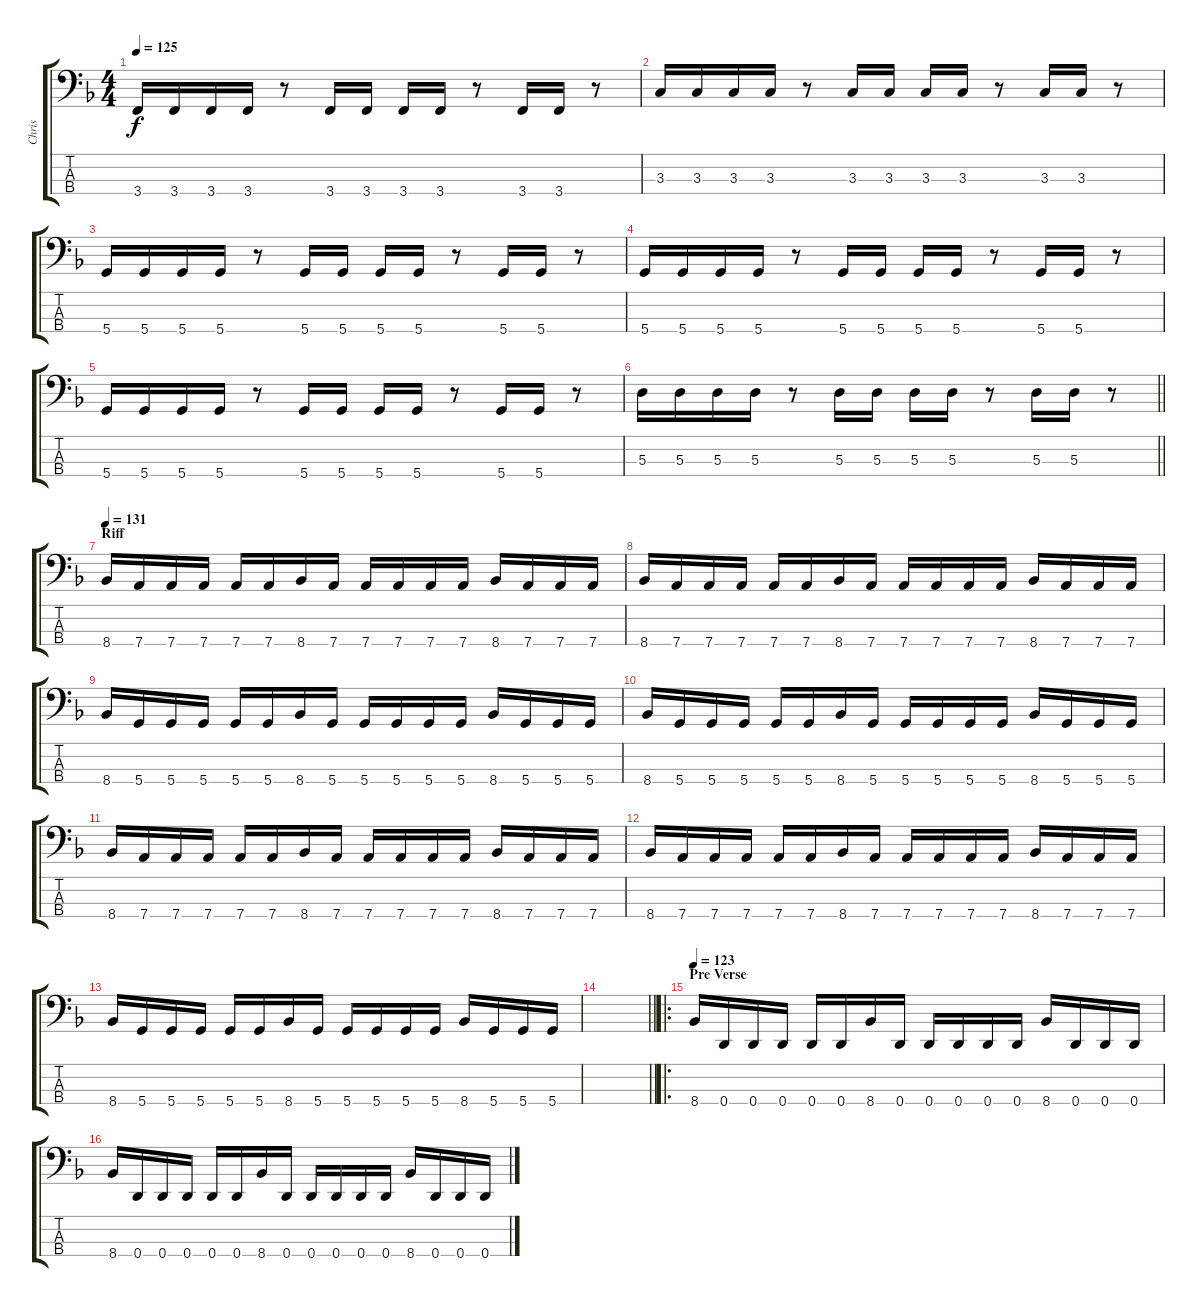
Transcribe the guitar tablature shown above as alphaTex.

\track ("Chris" "Chris") {instrument electricbassfinger}
\staff {score tabs}
\tuning (G2 D2 A1 D1) {hide}
\ts (4 4)
\tempo 125
\clef f4
\ks f
3.4.16{dy f} 3.4.16 3.4.16 3.4.16 r.8 3.4.16 3.4.16 3.4.16 3.4.16 r.8 3.4.16 3.4.16 r.8 |
3.3.16 3.3.16 3.3.16 3.3.16 r.8 3.3.16 3.3.16 3.3.16 3.3.16 r.8 3.3.16 3.3.16 r.8 |
5.4.16 5.4.16 5.4.16 5.4.16 r.8 5.4.16 5.4.16 5.4.16 5.4.16 r.8 5.4.16 5.4.16 r.8 |
5.4.16 5.4.16 5.4.16 5.4.16 r.8 5.4.16 5.4.16 5.4.16 5.4.16 r.8 5.4.16 5.4.16 r.8 |
5.4.16 5.4.16 5.4.16 5.4.16 r.8 5.4.16 5.4.16 5.4.16 5.4.16 r.8 5.4.16 5.4.16 r.8 |
\barLineRight lightlight
5.3.16 5.3.16 5.3.16 5.3.16 r.8 5.3.16 5.3.16 5.3.16 5.3.16 r.8 5.3.16 5.3.16 r.8 |
\section ("" "Riff")
\tempo 131
8.4.16 7.4.16 7.4.16 7.4.16 7.4.16 7.4.16 8.4.16 7.4.16 7.4.16 7.4.16 7.4.16 7.4.16 8.4.16 7.4.16 7.4.16 7.4.16 |
8.4.16 7.4.16 7.4.16 7.4.16 7.4.16 7.4.16 8.4.16 7.4.16 7.4.16 7.4.16 7.4.16 7.4.16 8.4.16 7.4.16 7.4.16 7.4.16 |
8.4.16 5.4.16 5.4.16 5.4.16 5.4.16 5.4.16 8.4.16 5.4.16 5.4.16 5.4.16 5.4.16 5.4.16 8.4.16 5.4.16 5.4.16 5.4.16 |
8.4.16 5.4.16 5.4.16 5.4.16 5.4.16 5.4.16 8.4.16 5.4.16 5.4.16 5.4.16 5.4.16 5.4.16 8.4.16 5.4.16 5.4.16 5.4.16 |
8.4.16 7.4.16 7.4.16 7.4.16 7.4.16 7.4.16 8.4.16 7.4.16 7.4.16 7.4.16 7.4.16 7.4.16 8.4.16 7.4.16 7.4.16 7.4.16 |
8.4.16 7.4.16 7.4.16 7.4.16 7.4.16 7.4.16 8.4.16 7.4.16 7.4.16 7.4.16 7.4.16 7.4.16 8.4.16 7.4.16 7.4.16 7.4.16 |
8.4.16 5.4.16 5.4.16 5.4.16 5.4.16 5.4.16 8.4.16 5.4.16 5.4.16 5.4.16 5.4.16 5.4.16 8.4.16 5.4.16 5.4.16 5.4.16 |
\barLineRight lightlight
|
\ro
\section ("" "Pre Verse")
\tempo 123
8.4.16 0.4.16 0.4.16 0.4.16 0.4.16 0.4.16 8.4.16 0.4.16 0.4.16 0.4.16 0.4.16 0.4.16 8.4.16 0.4.16 0.4.16 0.4.16 |
8.4.16 0.4.16 0.4.16 0.4.16 0.4.16 0.4.16 8.4.16 0.4.16 0.4.16 0.4.16 0.4.16 0.4.16 8.4.16 0.4.16 0.4.16 0.4.16
